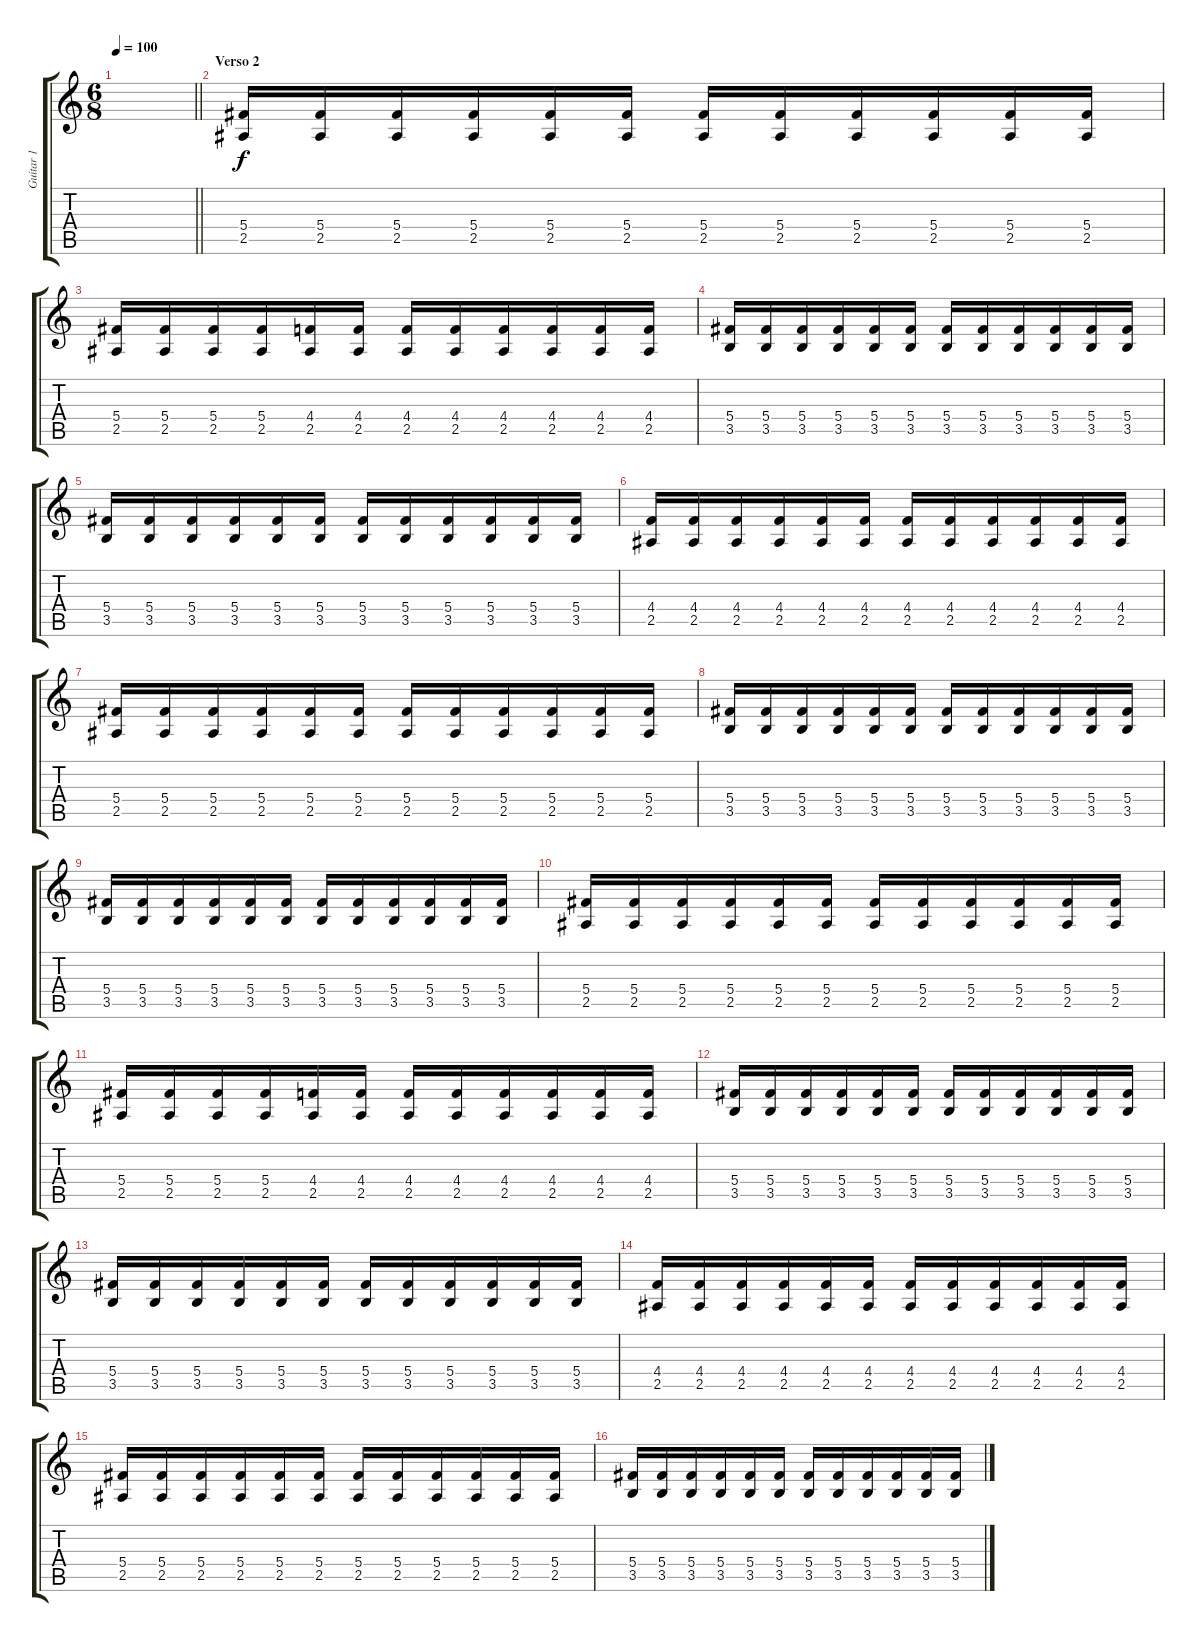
\track ("Guitar 1" "Guitar 1") {instrument distortionguitar}
\staff {score tabs}
\tuning (Eb4 Bb3 Gb3 Db3 Ab2 Eb2) {hide}
\ts (6 8)
\tempo 100
\clef g2
\barLineRight lightlight
\ks c
|
\section ("" "Verso 2")
(5.4 2.5).16{instrument distortionguitar} (5.4 2.5).16 (5.4 2.5).16 (5.4 2.5).16 (5.4 2.5).16 (5.4 2.5).16 (5.4 2.5).16 (5.4 2.5).16 (5.4 2.5).16 (5.4 2.5).16 (5.4 2.5).16 (5.4 2.5).16 |
(5.4 2.5).16 (5.4 2.5).16 (5.4 2.5).16 (5.4 2.5).16 (4.4 2.5).16 (4.4 2.5).16 (4.4 2.5).16 (4.4 2.5).16 (4.4 2.5).16 (4.4 2.5).16 (4.4 2.5).16 (4.4 2.5).16 |
(5.4 3.5).16 (5.4 3.5).16 (5.4 3.5).16 (5.4 3.5).16 (5.4 3.5).16 (5.4 3.5).16 (5.4 3.5).16 (5.4 3.5).16 (5.4 3.5).16 (5.4 3.5).16 (5.4 3.5).16 (5.4 3.5).16 |
(5.4 3.5).16 (5.4 3.5).16 (5.4 3.5).16 (5.4 3.5).16 (5.4 3.5).16 (5.4 3.5).16 (5.4 3.5).16 (5.4 3.5).16 (5.4 3.5).16 (5.4 3.5).16 (5.4 3.5).16 (5.4 3.5).16 |
(4.4 2.5).16 (4.4 2.5).16 (4.4 2.5).16 (4.4 2.5).16 (4.4 2.5).16 (4.4 2.5).16 (4.4 2.5).16 (4.4 2.5).16 (4.4 2.5).16 (4.4 2.5).16 (4.4 2.5).16 (4.4 2.5).16 |
(5.4 2.5).16 (5.4 2.5).16 (5.4 2.5).16 (5.4 2.5).16 (5.4 2.5).16 (5.4 2.5).16 (5.4 2.5).16 (5.4 2.5).16 (5.4 2.5).16 (5.4 2.5).16 (5.4 2.5).16 (5.4 2.5).16 |
(5.4 3.5).16 (5.4 3.5).16 (5.4 3.5).16 (5.4 3.5).16 (5.4 3.5).16 (5.4 3.5).16 (5.4 3.5).16 (5.4 3.5).16 (5.4 3.5).16 (5.4 3.5).16 (5.4 3.5).16 (5.4 3.5).16 |
(5.4 3.5).16 (5.4 3.5).16 (5.4 3.5).16 (5.4 3.5).16 (5.4 3.5).16 (5.4 3.5).16 (5.4 3.5).16 (5.4 3.5).16 (5.4 3.5).16 (5.4 3.5).16 (5.4 3.5).16 (5.4 3.5).16 |
(5.4 2.5).16{instrument distortionguitar} (5.4 2.5).16 (5.4 2.5).16 (5.4 2.5).16 (5.4 2.5).16 (5.4 2.5).16 (5.4 2.5).16 (5.4 2.5).16 (5.4 2.5).16 (5.4 2.5).16 (5.4 2.5).16 (5.4 2.5).16 |
(5.4 2.5).16 (5.4 2.5).16 (5.4 2.5).16 (5.4 2.5).16 (4.4 2.5).16 (4.4 2.5).16 (4.4 2.5).16 (4.4 2.5).16 (4.4 2.5).16 (4.4 2.5).16 (4.4 2.5).16 (4.4 2.5).16 |
(5.4 3.5).16 (5.4 3.5).16 (5.4 3.5).16 (5.4 3.5).16 (5.4 3.5).16 (5.4 3.5).16 (5.4 3.5).16 (5.4 3.5).16 (5.4 3.5).16 (5.4 3.5).16 (5.4 3.5).16 (5.4 3.5).16 |
(5.4 3.5).16 (5.4 3.5).16 (5.4 3.5).16 (5.4 3.5).16 (5.4 3.5).16 (5.4 3.5).16 (5.4 3.5).16 (5.4 3.5).16 (5.4 3.5).16 (5.4 3.5).16 (5.4 3.5).16 (5.4 3.5).16 |
(4.4 2.5).16 (4.4 2.5).16 (4.4 2.5).16 (4.4 2.5).16 (4.4 2.5).16 (4.4 2.5).16 (4.4 2.5).16 (4.4 2.5).16 (4.4 2.5).16 (4.4 2.5).16 (4.4 2.5).16 (4.4 2.5).16 |
(5.4 2.5).16 (5.4 2.5).16 (5.4 2.5).16 (5.4 2.5).16 (5.4 2.5).16 (5.4 2.5).16 (5.4 2.5).16 (5.4 2.5).16 (5.4 2.5).16 (5.4 2.5).16 (5.4 2.5).16 (5.4 2.5).16 |
(5.4 3.5).16 (5.4 3.5).16 (5.4 3.5).16 (5.4 3.5).16 (5.4 3.5).16 (5.4 3.5).16 (5.4 3.5).16 (5.4 3.5).16 (5.4 3.5).16 (5.4 3.5).16 (5.4 3.5).16 (5.4 3.5).16
